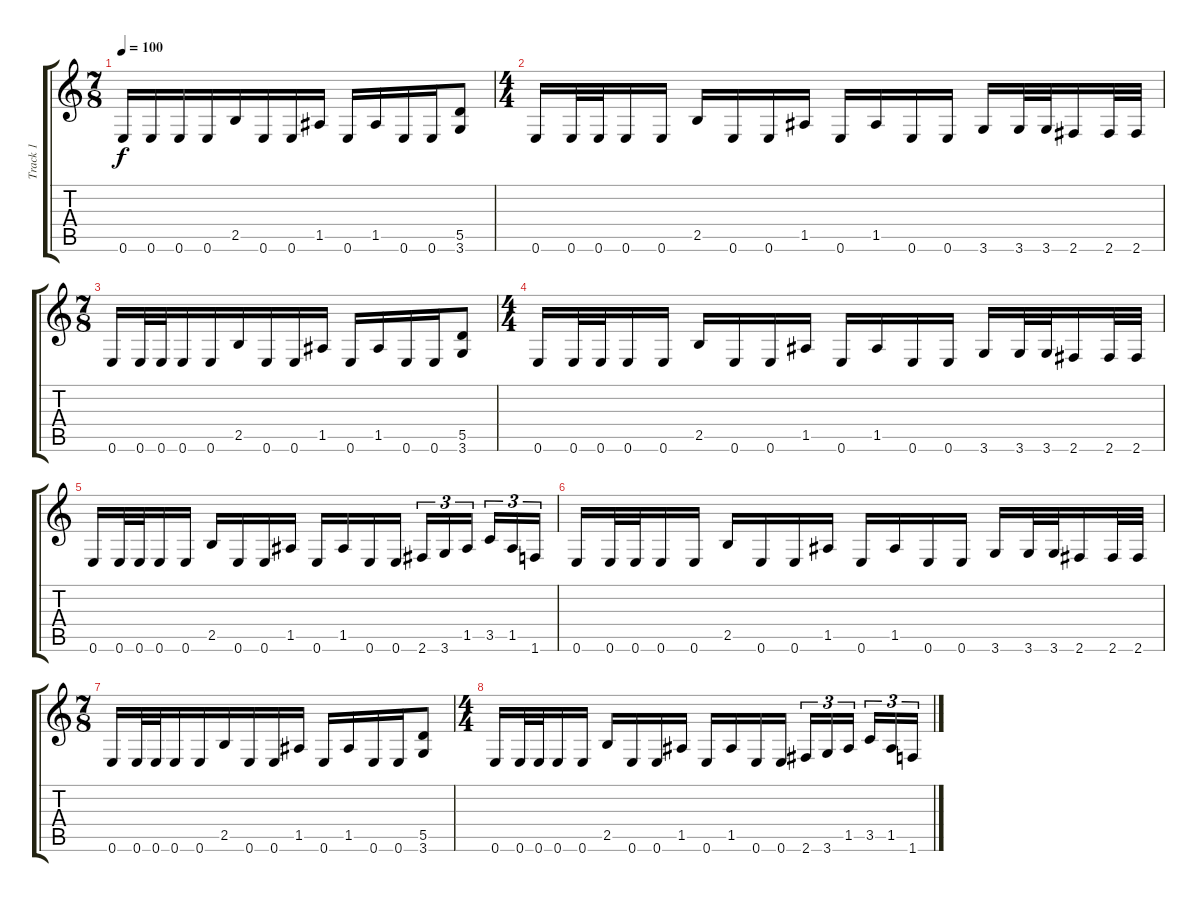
\track ("Track 1" "Track 1") {instrument distortionguitar}
\staff {score tabs}
\tuning (E4 B3 G3 D3 A2 E2) {hide}
\ts (7 8)
\tempo 100
\clef g2
\ks c
0.6.16{dy f} 0.6.16 0.6.16 0.6.16 2.5.16 0.6.16 0.6.16 1.5.16 0.6.16 1.5.16 0.6.16 0.6.16 (5.5 3.6).8 |
\ts (4 4)
0.6.16{balance 8} 0.6.32 0.6.32 0.6.16 0.6.16 2.5.16 0.6.16 0.6.16 1.5.16 0.6.16 1.5.16 0.6.16 0.6.16 3.6.16 3.6.32 3.6.32 2.6.16 2.6.32 2.6.32 |
\ts (7 8)
0.6.16{balance 8} 0.6.32 0.6.32 0.6.16 0.6.16 2.5.16 0.6.16 0.6.16 1.5.16 0.6.16 1.5.16 0.6.16 0.6.16 (5.5 3.6).8 |
\ts (4 4)
0.6.16{balance 8} 0.6.32 0.6.32 0.6.16 0.6.16 2.5.16 0.6.16 0.6.16 1.5.16 0.6.16 1.5.16 0.6.16 0.6.16 3.6.16 3.6.32 3.6.32 2.6.16 2.6.32 2.6.32 |
0.6.16{balance 8} 0.6.32 0.6.32 0.6.16 0.6.16 2.5.16 0.6.16 0.6.16 1.5.16 0.6.16 1.5.16 0.6.16 0.6.16 2.6.16{tu (3 2)} 3.6.16{tu (3 2)} 1.5.16{tu (3 2)} 3.5.16{tu (3 2)} 1.5.16{tu (3 2)} 1.6.16{tu (3 2)} |
0.6.16{balance 8} 0.6.32 0.6.32 0.6.16 0.6.16 2.5.16 0.6.16 0.6.16 1.5.16 0.6.16 1.5.16 0.6.16 0.6.16 3.6.16 3.6.32 3.6.32 2.6.16 2.6.32 2.6.32 |
\ts (7 8)
0.6.16{balance 8} 0.6.32 0.6.32 0.6.16 0.6.16 2.5.16 0.6.16 0.6.16 1.5.16 0.6.16 1.5.16 0.6.16 0.6.16 (5.5 3.6).8 |
\ts (4 4)
0.6.16{balance 8} 0.6.32 0.6.32 0.6.16 0.6.16 2.5.16 0.6.16 0.6.16 1.5.16 0.6.16 1.5.16 0.6.16 0.6.16 2.6.16{tu (3 2)} 3.6.16{tu (3 2)} 1.5.16{tu (3 2)} 3.5.16{tu (3 2)} 1.5.16{tu (3 2)} 1.6.16{tu (3 2)}
